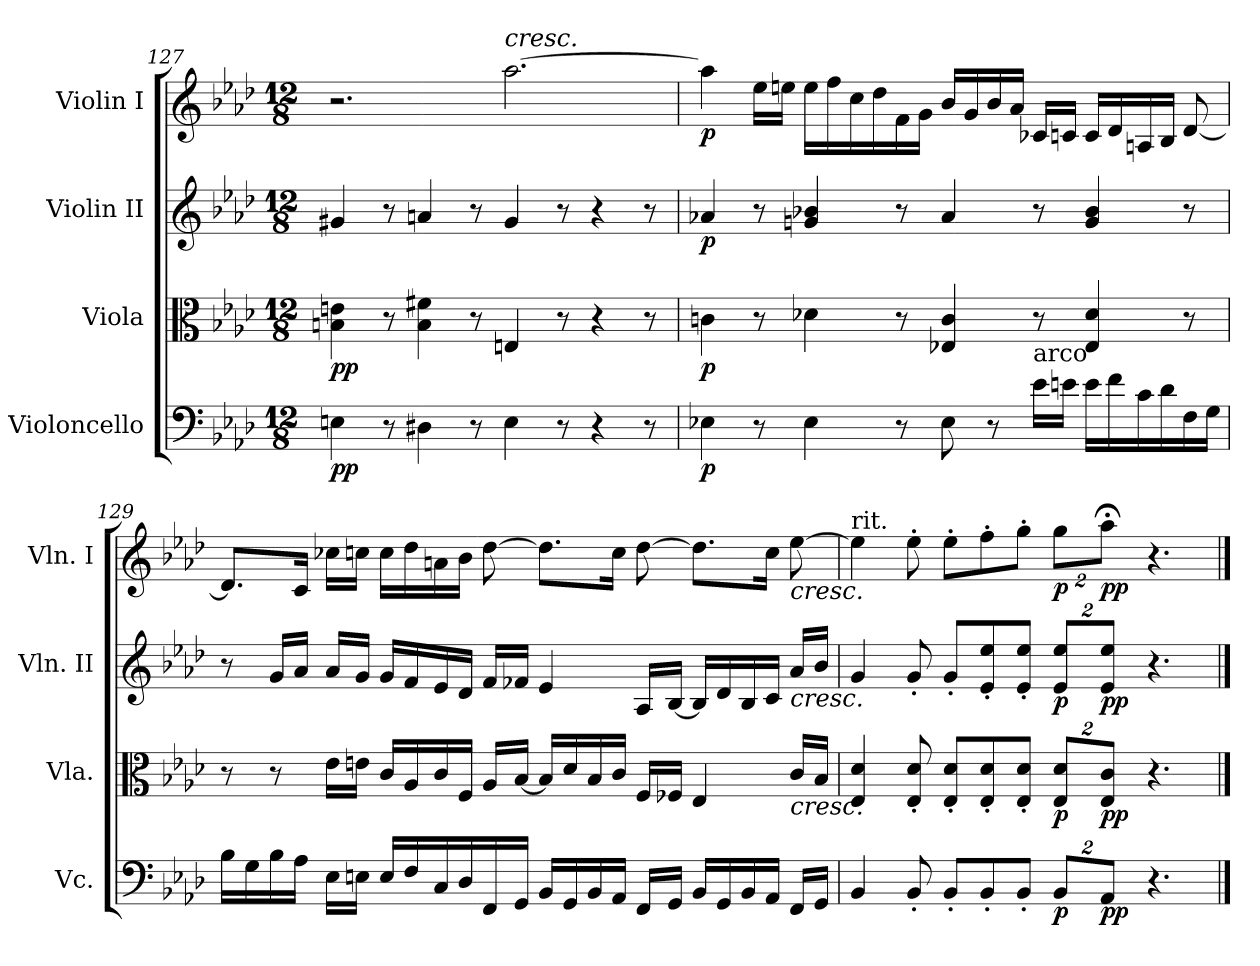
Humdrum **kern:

**kern	**dynam	**kern	**dynam	**kern	**dynam	**kern	**dynam
*part4	*part4	*part3	*part3	*part2	*part2	*part1	*part1
*staff4	*staff4	*staff3	*staff3	*staff2	*staff2	*staff1	*staff1
*I"Violoncello	*	*I"Viola	*	*I"Violin II	*	*I"Violin I	*
*I'Vc.	*	*I'Vla.	*	*I'Vln. II	*	*I'Vln. I	*
*clefF4	*	*clefC3	*	*clefG2	*	*clefG2	*
*k[b-e-a-d-]	*	*k[b-e-a-d-]	*	*k[b-e-a-d-]	*	*k[b-e-a-d-]	*
*A-:	*	*A-:	*	*A-:	*	*A-:	*
*M12/8	*	*M12/8	*	*M12/8	*	*M12/8	*
=127	=127	=127	=127	=127	=127	=127	=127
!	!LO:DY:b	!	!LO:DY:b	!	!	!	!
4En\	pp	4Bn\ 4en\	pp	4g#X/	.	2.r	.
8r	.	8r	.	8r	.	.	.
4D#X\	.	4B\ 4f#X\	.	4an/	.	.	.
8r	.	8r	.	8r	.	.	.
!	!	!	!	!	!	!LO:TX:a:i:t=cresc.	!
4E\	.	4En/	.	4g#/	.	[2.aa-\	.
8r	.	8r	.	8r	.	.	.
4r	.	4r	.	4r	.	.	.
8r	.	8r	.	8r	.	.	.
!!LO:PB:g=z
=128	=128	=128	=128	=128	=128	=128	=128
!	!LO:DY:b	!	!LO:DY:b	!	!LO:DY:b	!	!LO:DY:b
4E-X\	p	4cn\	p	4a-X/	p	4aa-\]	p
8r	.	8r	.	8r	.	16ee-\LL	.
.	.	.	.	.	.	16een\JJ	.
4E-\	.	4d-X\	.	4gn/ 4b-X/	.	16ee\LL	.
.	.	.	.	.	.	16ff\	.
.	.	.	.	.	.	16cc\	.
.	.	.	.	.	.	16dd-\	.
8r	.	8r	.	8r	.	16f\	.
.	.	.	.	.	.	16g\JJ	.
8E-\	.	4E-X/ 4c/	.	4a-/	.	16b-/LL	.
.	.	.	.	.	.	16g/	.
8r	.	.	.	.	.	16b-/	.
.	.	.	.	.	.	16a-/JJ	.
!LO:TX:a:t=arco	!	!	!	!	!	!	!
16e-\LL	.	8r	.	8r	.	16c-X/LL	.
16en\JJ	.	.	.	.	.	16cn/JJ	.
16e\LL	.	4E-/ 4d-/	.	4g/ 4b-/	.	16c/LL	.
16f\	.	.	.	.	.	16d-/	.
16c\	.	.	.	.	.	16An/	.
16d-\	.	.	.	.	.	16B-/JJ	.
16F\	.	8r	.	8r	.	[8d-/	.
16G\JJ	.	.	.	.	.	.	.
!!LO:PB:g=z
=129	=129	=129	=129	=129	=129	=129	=129
16B-\LL	.	8r	.	8r	.	8.d-/L]	.
16G\	.	.	.	.	.	.	.
16B-\	.	8r	.	16g/LL	.	.	.
16A-\JJ	.	.	.	16a-/JJ	.	16c/Jk	.
16E-\LL	.	16e-\LL	.	16a-/LL	.	16cc-X\LL	.
16En\JJ	.	16en\JJ	.	16g/JJ	.	16ccn\JJ	.
16E/LL	.	16c/LL	.	16g/LL	.	16cc\LL	.
16F/	.	16A-/	.	16f/	.	16dd-\	.
16C/	.	16c/	.	16e-/	.	16an\	.
16D-/	.	16F/JJ	.	16d-/JJ	.	16b-\JJ	.
16FF/	.	16A-/LL	.	16f/LL	.	[8dd-\	.
16GG/JJ	.	[16B-/JJ	.	16f-X/JJ	.	.	.
16BB-/LL	.	16B-/LL]	.	4e-/	.	8.dd-\L]	.
16GG/	.	16d-/	.	.	.	.	.
16BB-/	.	16B-/	.	.	.	.	.
16AA-/JJ	.	16c/JJ	.	.	.	16cc\Jk	.
16FF/LL	.	16F/LL	.	16A-/LL	.	[8dd-\	.
16GG/JJ	.	16F-X/JJ	.	[16B-/JJ	.	.	.
16BB-/LL	.	4E-/	.	16B-/LL]	.	8.dd-\L]	.
16GG/	.	.	.	16d-/	.	.	.
16BB-/	.	.	.	16B-/	.	.	.
16AA-/JJ	.	.	.	16c/JJ	.	16cc\Jk	.
!	!	!	!	!	!	!LO:TX:b:i:t=cresc.	!
!	!	!	!	!LO:TX:b:i:t=cresc.	!	!	!
!	!	!LO:TX:b:i:t=cresc.	!	!	!	!	!
16FF/LL	.	16c/LL	.	16a-/LL	.	[8ee-\	.
16GG/JJ	.	16B-/JJ	.	16b-/JJ	.	.	.
=130	=130	=130	=130	=130	=130	=130	=130
!	!	!	!	!	!	!LO:TX:a:t=rit.	!
4BB-/	.	4E-/ 4d-/	.	4g/	.	4ee-\]	.
8BB-'/	.	8E-/' 8d-/'	.	8g'/	.	8ee-'\	.
8BB-'/L	.	8E-/' 8d-/'L	.	8g'/L	.	8ee-'\L	.
8BB-'/	.	8E-/' 8d-/'	.	8e-/' 8ee-/'	.	8ff'\	.
8BB-'/J	.	8E-/' 8d-/'J	.	8e-/' 8ee-/'J	.	8gg'\J	.
*Xbrackettup	*	*Xbrackettup	*	*Xbrackettup	*	*Xbrackettup	*
!	!LO:DY:b	!	!LO:DY:b	!	!LO:DY:b	!	!LO:DY:b
16%3BB-/L	p	16%3E-/ 16%3d-/L	p	16%3e-/ 16%3ee-/L	p	16%3gg\L	p
!	!LO:DY:b	!	!LO:DY:b	!	!LO:DY:b	!	!LO:DY:b
16%3AA-/J	pp	16%3E-/ 16%3c/J	pp	16%3e-/ 16%3ee-/J	pp	16%3aa-;<\J	pp
4.r	.	4.r	.	4.r	.	4.r	.
==	==	==	==	==	==	==	==
*-	*-	*-	*-	*-	*-	*-	*-
